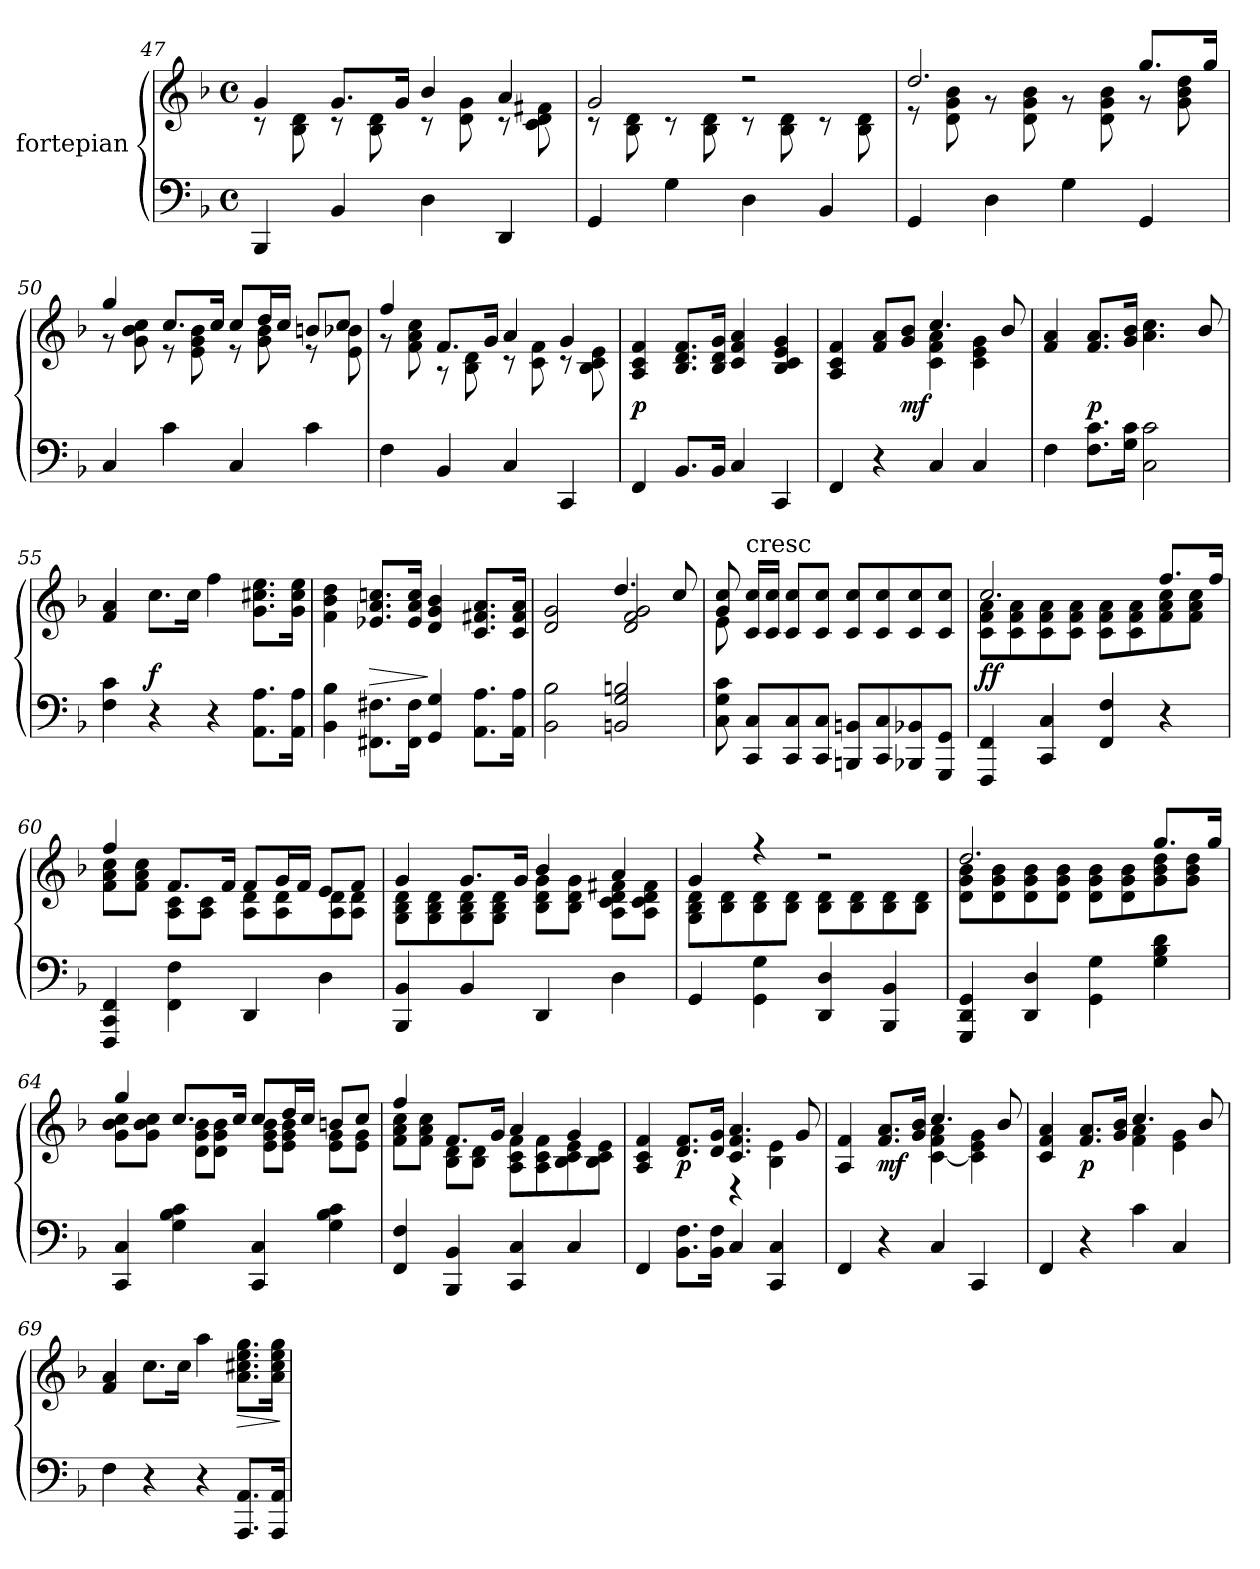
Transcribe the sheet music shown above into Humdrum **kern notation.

**kern	**kern	**dynam
*part2	*part1	*part1
*staff2	*staff1	*staff1
*I"fortepian	*I"fortepian	*
*clefF4	*clefG2	*
*k[b-]	*k[b-]	*
*M4/4	*M4/4	*
*met(c)	*met(c)	*
=47	=47	=47
*	*^	*
4BBB-/	4g/	8r	.
.	.	8B-\ 8d\	.
4BB-/	8.g/L	8r	.
.	.	8B-\ 8d\	.
.	16g/Jk	.	.
4D\	4b-/	8r	.
.	.	8d\ 8g\	.
4DD/	4a/	8r	.
.	.	8c\ 8d\ 8f#X\	.
=48	=48	=48	=48
4GG/	2g/	8r	.
.	.	8B-\ 8d\	.
4G\	.	8r	.
.	.	8B-\ 8d\	.
4D\	2r	8r	.
.	.	8B-\ 8d\	.
4BB-/	.	8r	.
.	.	8B-\ 8d\	.
=49	=49	=49	=49
4GG/	2.dd/	8r	.
.	.	8d\ 8g\ 8b-\	.
4D\	.	8r	.
.	.	8d\ 8g\ 8b-\	.
4G\	.	8r	.
.	.	8d\ 8g\ 8b-\	.
4GG/	8.gg/L	8r	.
.	.	8g\ 8b-\ 8dd\	.
.	16gg/Jk	.	.
=50	=50	=50	=50
4C/	4gg/	8r	.
.	.	8g\ 8b-\ 8cc\	.
4c\	8.cc/L	8r	.
.	.	8e\ 8g\ 8b-\	.
.	16cc/Jk	.	.
4C/	8cc/L	8r	.
.	16dd/L	8g\ 8b-\	.
.	16cc/JJ	.	.
4c\	8bn/L	8r	.
.	8cc/J	8e\ 8b-X\	.
=51	=51	=51	=51
4F\	4ff/	8r	.
.	.	8f\ 8a\ 8cc\	.
4BB-/	8.f/L	8r	.
.	.	8B-\ 8d\	.
.	16g/Jk	.	.
4C/	4a/	8r	.
.	.	8c\ 8f\	.
4CC/	4g/	8r	.
.	.	8B-\ 8c\ 8e\	.
*	*v	*v	*
=52	=52	=52
4FF/	4A/ 4c/ 4f/	p
8.BB-/L	8.B-/ 8.d/ 8.f/L	.
16BB-/Jk	16B-/ 16d/ 16g/Jk	.
4C/	4c/ 4f/ 4a/	.
4CC/	4B-/ 4c/ 4e/ 4g/	.
=53	=53	=53
*	*^	*
4FF/	4A/ 4c/ 4f/	2ryy	.
4r	8f/ 8a/L	.	.
.	8g/ 8b-/J	.	mf
4C/	4.cc/	4c\ 4f\ 4a\	.
4C/	.	4c\ 4e\ 4g\	.
.	8b-/	.	.
*	*v	*v	*
=54	=54	=54
4F\	4f/ 4a/	.
8.F\ 8.c\L	8.f/ 8.a/L	p
16G\ 16c\Jk	16g/ 16b-/Jk	.
2C\ 2c\	4.a\ 4.cc\	.
.	8b-/	.
=55	=55	=55
4F\ 4c\	4f/ 4a/	.
4r	8.cc\L	f
.	16cc\Jk	.
4r	4ff\	.
8.AA\ 8.A\L	8.g\ 8.cc#X\ 8.ee\L	.
16AA\ 16A\Jk	16g\ 16cc#\ 16ee\Jk	.
=56	=56	=56
4BB-\ 4B-\	4f\ 4b-\ 4dd\	.
!	!	!LO:HP:b
8.FF#X\ 8.F#X\L	8.e-X/ 8.a/ 8.ccn/L	>
16FF#\ 16F#\Jk	16e-/ 16a/ 16cc/Jk	.
4GG/ 4G/	4d/ 4g/ 4b-/	]
8.AA\ 8.A\L	8.c/ 8.f#X/ 8.a/L	.
16AA\ 16A\Jk	16c/ 16f#/ 16a/Jk	.
=57	=57	=57
*	*^	*
2BB-\ 2B-\	2d/ 2g/	2ryy	.
2BBn/ 2G/ 2Bn/	4.dd/	2d/ 2f/ 2g/	.
.	8cc/	.	.
=58	=58	=58	=58
8C\ 8G\ 8c\	8g/ 8cc/	8e\	.
!	!LO:TX:t=cresc	!	!
8CC/ 8C/L	16c/ 16cc/LL	4.ryy	.
.	16c/ 16cc/JJ	.	.
8CC/ 8C/	8c/ 8cc/L	.	.
8CC/ 8C/J	8c/ 8cc/J	.	.
8BBBn/ 8BBn/L	8c/ 8cc/L	2ryy	.
8CC/ 8C/	8c/ 8cc/	.	.
8BBB-X/ 8BB-X/	8c/ 8cc/	.	.
8GGG/ 8GG/J	8c/ 8cc/J	.	.
=59	=59	=59	=59
4FFF/ 4FF/	2.cc/	8c\ 8f\ 8a\L	ff
.	.	8c\ 8f\ 8a\	.
4CC/ 4C/	.	8c\ 8f\ 8a\	.
.	.	8c\ 8f\ 8a\J	.
4FF/ 4F/	.	8c\ 8f\ 8a\L	.
.	.	8c\ 8f\ 8a\	.
4r	8.ff/L	8f\ 8a\ 8cc\	.
.	.	8f\ 8a\ 8cc\J	.
.	16ff/Jk	.	.
=60	=60	=60	=60
4FFF/ 4CC/ 4FF/	4ff/	8f\ 8a\ 8cc\L	.
.	.	8f\ 8a\ 8cc\J	.
4FF\ 4F\	8.f/L	8A\ 8c\L	.
.	.	8A\ 8c\J	.
.	16f/Jk	.	.
4DD/	8f/L	8A\ 8d\L	.
.	16g/L	8A\ 8d\	.
.	16f/JJ	.	.
4D\	8e/L	8A\ 8d\	.
.	8f/J	8A\ 8d\J	.
=61	=61	=61	=61
4BBB-/ 4BB-/	4g/	8G\ 8B-\ 8d\L	.
.	.	8G\ 8B-\ 8d\	.
4BB-/	8.g/L	8G\ 8B-\ 8d\	.
.	.	8G\ 8B-\ 8d\J	.
.	16g/Jk	.	.
4DD/	4b-/	8B-\ 8d\ 8g\L	.
.	.	8B-\ 8d\ 8g\J	.
4D\	4a/	8A\ 8c\ 8d\ 8f#X\L	.
.	.	8A\ 8c\ 8d\ 8f#\J	.
=62	=62	=62	=62
4GG/	4g/	8G\ 8B-\ 8d\L	.
.	.	8B-\ 8d\	.
4GG\ 4G\	4r	8B-\ 8d\	.
.	.	8B-\ 8d\J	.
*	*tremolo	*	*
4DD/ 4D/	2r	8B-\ 8d\L	.
.	.	8B-\ 8d\	.
4BBB-/ 4BB-/	.	8B-\ 8d\	.
.	.	8B-\ 8d\J	.
*	*Xtremolo	*	*
=63	=63	=63	=63
4GGG/ 4DD/ 4GG/	2.dd/	8d\ 8g\ 8b-\L	.
.	.	8d\ 8g\ 8b-\	.
4DD/ 4D/	.	8d\ 8g\ 8b-\	.
.	.	8d\ 8g\ 8b-\J	.
4GG\ 4G\	.	8d\ 8g\ 8b-\L	.
.	.	8d\ 8g\ 8b-\	.
4G\ 4B-\ 4d\	8.gg/L	8g\ 8b-\ 8dd\	.
.	.	8g\ 8b-\ 8dd\J	.
.	16gg/Jk	.	.
=64	=64	=64	=64
4CC/ 4C/	4gg/	8g\ 8b-\ 8cc\L	.
.	.	8g\ 8b-\ 8cc\J	.
4G\ 4B-\ 4c\	8.cc/L	8d\ 8g\ 8b-\L	.
.	.	8d\ 8g\ 8b-\J	.
.	16cc/Jk	.	.
4CC/ 4C/	8cc/L	8e\ 8g\ 8b-\L	.
.	16dd/L	8e\ 8g\ 8b-\J	.
.	16cc/JJ	.	.
4G\ 4B-\ 4c\	8bn/L	8e\ 8g\L	.
.	8cc/J	8e\ 8g\J	.
=65	=65	=65	=65
4FF/ 4F/	4ff/	8f\ 8a\ 8cc\L	.
.	.	8f\ 8a\ 8cc\J	.
4BBB-/ 4BB-/	8.f/L	8B-\ 8d\L	.
.	.	8B-\ 8d\J	.
.	16g/Jk	.	.
4CC/ 4C/	4a/	8A\ 8c\ 8f\L	.
.	.	8A\ 8c\ 8f\	.
4C/	4g/	8B-\ 8c\ 8e\	.
.	.	8B-\ 8c\ 8e\J	.
=66	=66	=66	=66
4FF/	4A/ 4c/ 4f/	4ryy	.
8.BB-\ 8.F\L	8.d/ 8.f/L	8.ryy	p
16BB-\ 16F\Jk	16d/ 16g/Jk	16ryy	.
4C/	4.c/ 4.f/ 4.a/	4r	.
4CC/ 4C/	.	4B-\ 4e\	.
.	8g/	.	.
=67	=67	=67	=67
4FF/	4A/ 4f/	2ryy	.
4r	8.f/ 8.a/L	.	mf
.	16g/ 16b-/Jk	.	.
4C/	4.cc/	[4c\ 4f\ 4a\	.
4CC/	.	4c]\ 4e\ 4g\	.
.	8b-/	.	.
=68	=68	=68	=68
4FF/	4c/ 4f/ 4a/	2ryy	.
4r	8.f/ 8.a/L	.	p
.	16g/ 16b-/Jk	.	.
4c\	4.cc/	4f\ 4a\	.
4C/	.	4e\ 4g\	.
.	8b-/	.	.
*	*v	*v	*
=69	=69	=69
4F\	4f/ 4a/	.
4r	8.cc\L	.
.	16cc\Jk	.
4r	4aa\	.
!	!	!LO:HP:b
8.AAA/ 8.AA/L	8.a\ 8.cc#X\ 8.ee\ 8.gg\L	>
16AAA/ 16AA/Jk	16a\ 16cc#\ 16ee\ 16gg\Jk	.
.	.	]
=	=	=
*-	*-	*-
